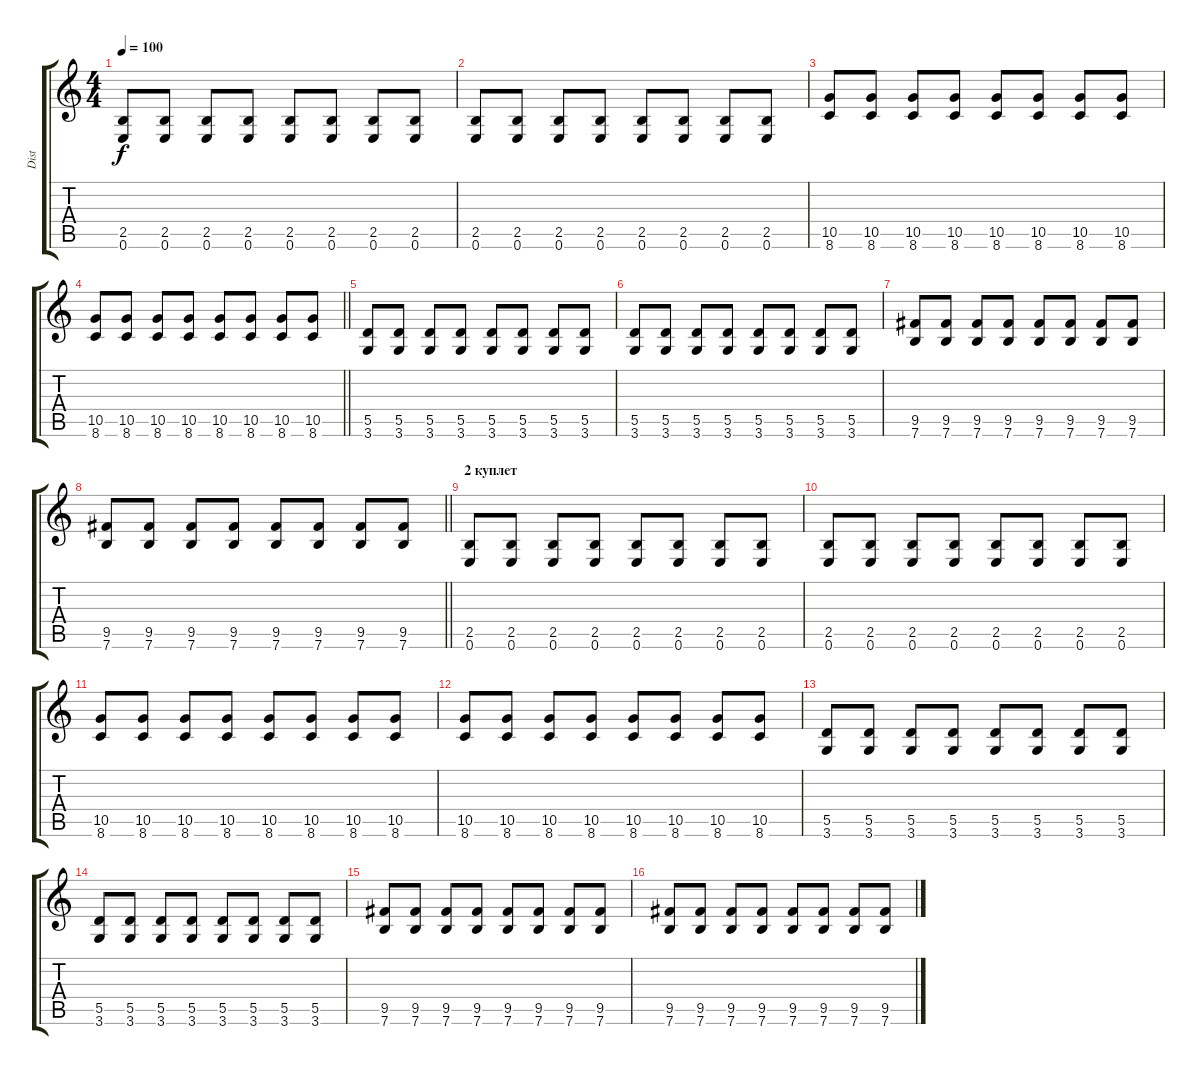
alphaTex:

\track ("Dist" "Dist") {instrument overdrivenguitar}
\staff {score tabs}
\tuning (E4 B3 G3 D3 A2 E2) {hide}
\ts (4 4)
\tempo 100
\clef g2
\ks c
(2.5 0.6).8{dy f} (2.5 0.6).8 (2.5 0.6).8 (2.5 0.6).8 (2.5 0.6).8 (2.5 0.6).8 (2.5 0.6).8 (2.5 0.6).8 |
(2.5 0.6).8 (2.5 0.6).8 (2.5 0.6).8 (2.5 0.6).8 (2.5 0.6).8 (2.5 0.6).8 (2.5 0.6).8 (2.5 0.6).8 |
(10.5 8.6).8 (10.5 8.6).8 (10.5 8.6).8 (10.5 8.6).8 (10.5 8.6).8 (10.5 8.6).8 (10.5 8.6).8 (10.5 8.6).8 |
\barLineRight lightlight
(10.5 8.6).8 (10.5 8.6).8 (10.5 8.6).8 (10.5 8.6).8 (10.5 8.6).8 (10.5 8.6).8 (10.5 8.6).8 (10.5 8.6).8 |
(5.5 3.6).8 (5.5 3.6).8 (5.5 3.6).8 (5.5 3.6).8 (5.5 3.6).8 (5.5 3.6).8 (5.5 3.6).8 (5.5 3.6).8 |
(5.5 3.6).8 (5.5 3.6).8 (5.5 3.6).8 (5.5 3.6).8 (5.5 3.6).8 (5.5 3.6).8 (5.5 3.6).8 (5.5 3.6).8 |
(9.5 7.6).8 (9.5 7.6).8 (9.5 7.6).8 (9.5 7.6).8 (9.5 7.6).8 (9.5 7.6).8 (9.5 7.6).8 (9.5 7.6).8 |
\barLineRight lightlight
(9.5 7.6).8 (9.5 7.6).8 (9.5 7.6).8 (9.5 7.6).8 (9.5 7.6).8 (9.5 7.6).8 (9.5 7.6).8 (9.5 7.6).8 |
\section ("" "2 куплет")
(2.5 0.6).8 (2.5 0.6).8 (2.5 0.6).8 (2.5 0.6).8 (2.5 0.6).8 (2.5 0.6).8 (2.5 0.6).8 (2.5 0.6).8 |
(2.5 0.6).8 (2.5 0.6).8 (2.5 0.6).8 (2.5 0.6).8 (2.5 0.6).8 (2.5 0.6).8 (2.5 0.6).8 (2.5 0.6).8 |
(10.5 8.6).8 (10.5 8.6).8 (10.5 8.6).8 (10.5 8.6).8 (10.5 8.6).8 (10.5 8.6).8 (10.5 8.6).8 (10.5 8.6).8 |
(10.5 8.6).8 (10.5 8.6).8 (10.5 8.6).8 (10.5 8.6).8 (10.5 8.6).8 (10.5 8.6).8 (10.5 8.6).8 (10.5 8.6).8 |
(5.5 3.6).8 (5.5 3.6).8 (5.5 3.6).8 (5.5 3.6).8 (5.5 3.6).8 (5.5 3.6).8 (5.5 3.6).8 (5.5 3.6).8 |
(5.5 3.6).8 (5.5 3.6).8 (5.5 3.6).8 (5.5 3.6).8 (5.5 3.6).8 (5.5 3.6).8 (5.5 3.6).8 (5.5 3.6).8 |
(9.5 7.6).8 (9.5 7.6).8 (9.5 7.6).8 (9.5 7.6).8 (9.5 7.6).8 (9.5 7.6).8 (9.5 7.6).8 (9.5 7.6).8 |
(9.5 7.6).8 (9.5 7.6).8 (9.5 7.6).8 (9.5 7.6).8 (9.5 7.6).8 (9.5 7.6).8 (9.5 7.6).8 (9.5 7.6).8
